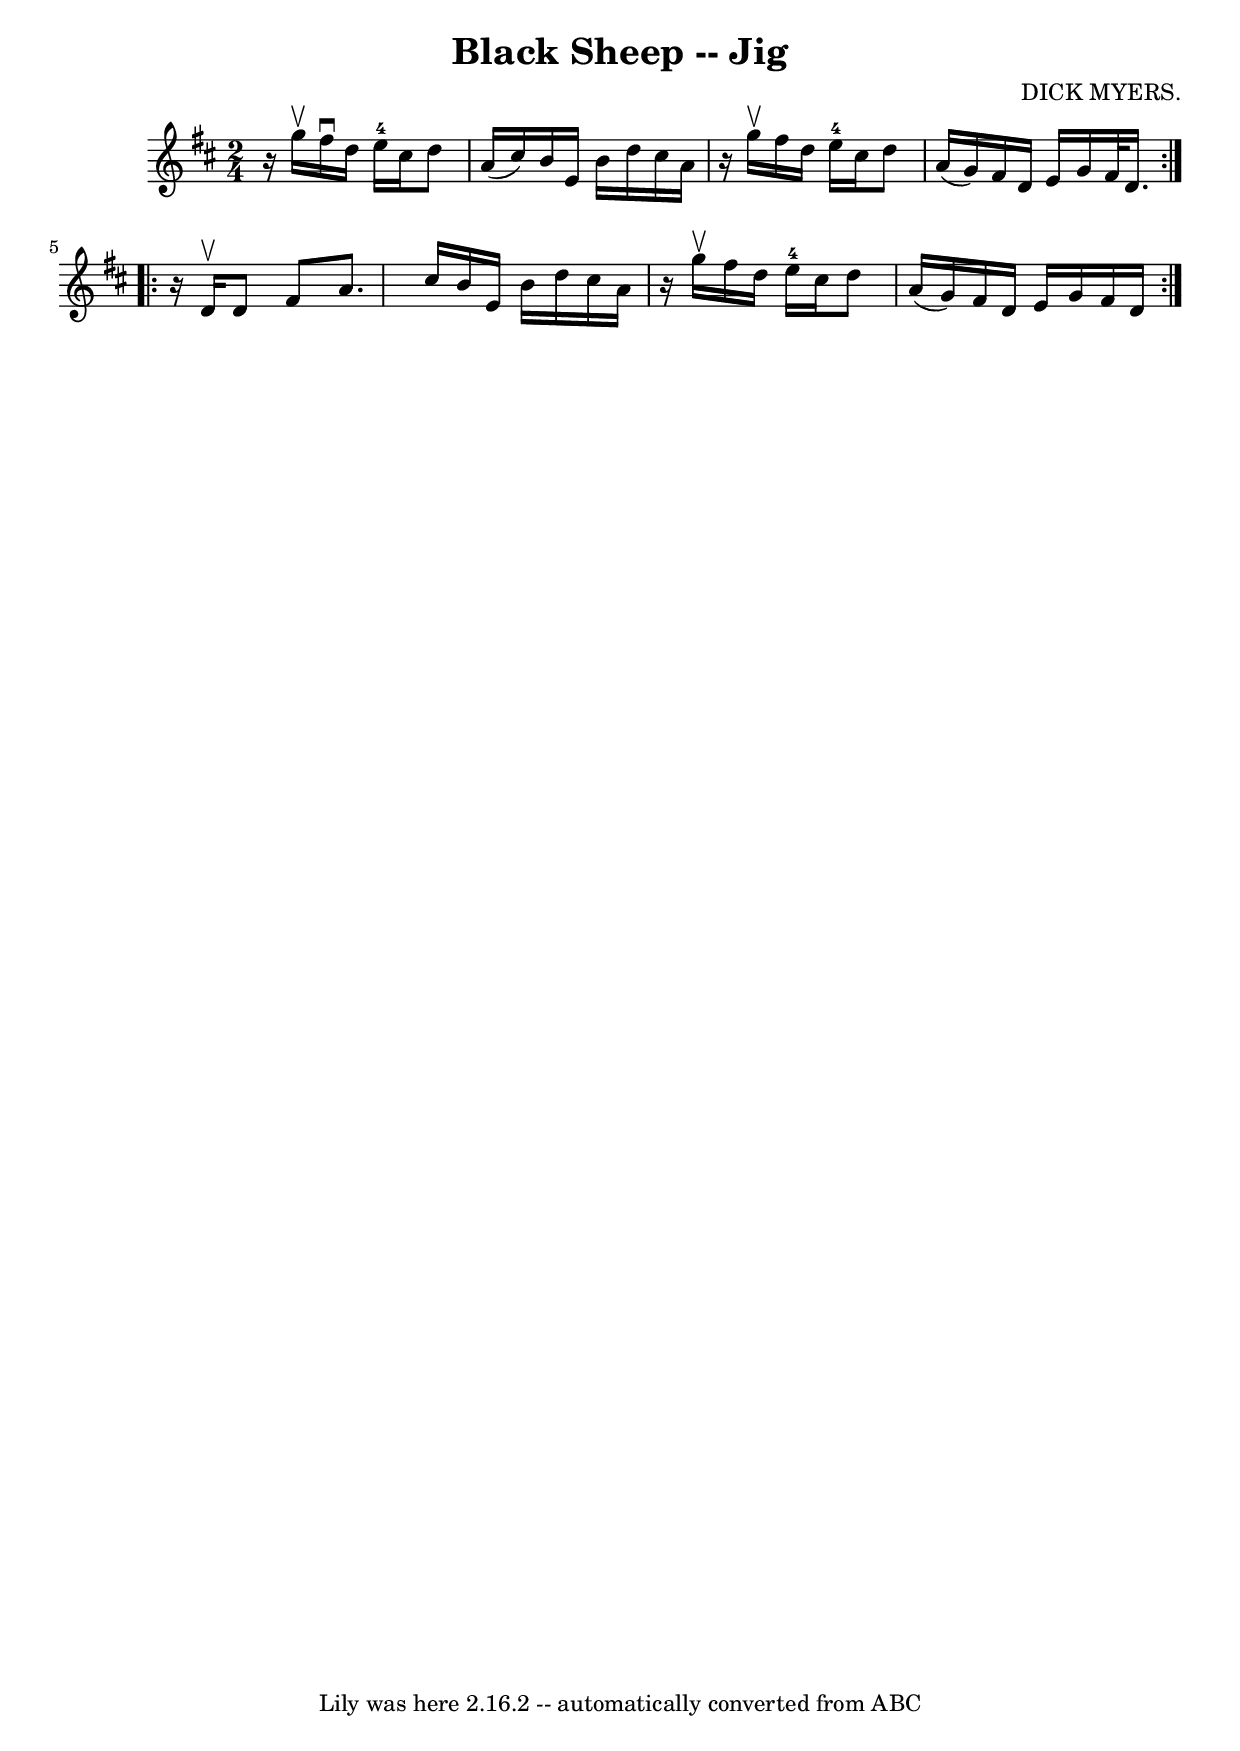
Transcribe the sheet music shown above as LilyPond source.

\version "2.16.2"
\include "Mammoth.ily"
\header {
	%% book = "Ryan's Mammoth Collection"
	composer = "DICK MYERS."
	crossRefNumber = "1"
	footnotes = "\\\\112 630"
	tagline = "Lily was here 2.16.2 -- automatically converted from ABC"
	title = "Black Sheep -- Jig"
}
voicedefault =  {


\repeat volta 2 {
\time 2/4 
\key d \major   r16 g''16^\upbow |
 fis''16^\downbow   
d''16 e''16-4 cis''16 d''8 a'16 (cis''16)   |
 b'16 
 e'16 b'16 d''16 cis''16 a'16    r16 g''16^\upbow   |
   
fis''16 d''16 e''16-4 cis''16 d''8 a'16 (g'16)   
|
 fis'16 d'16 e'16 g'16 fis'32 d'16.  }     
\repeat volta 2 {   r16 d'16^\upbow |
 d'8 fis'8 a'8.    
cis''16    |
 b'16 e'16 b'16 d''16 cis''16 a'16    r16 
g''16^\upbow   |
 fis''16 d''16 e''16-4 cis''16 d''8    
a'16 (g'16)   |
 fis'16 d'16 e'16 g'16 fis'16 d'16 
   }   
}

\score{
    <<

	\context Staff="default"
	{
	    \voicedefault 
	}

    >>
	\layout {
	}
	\midi {}
}
